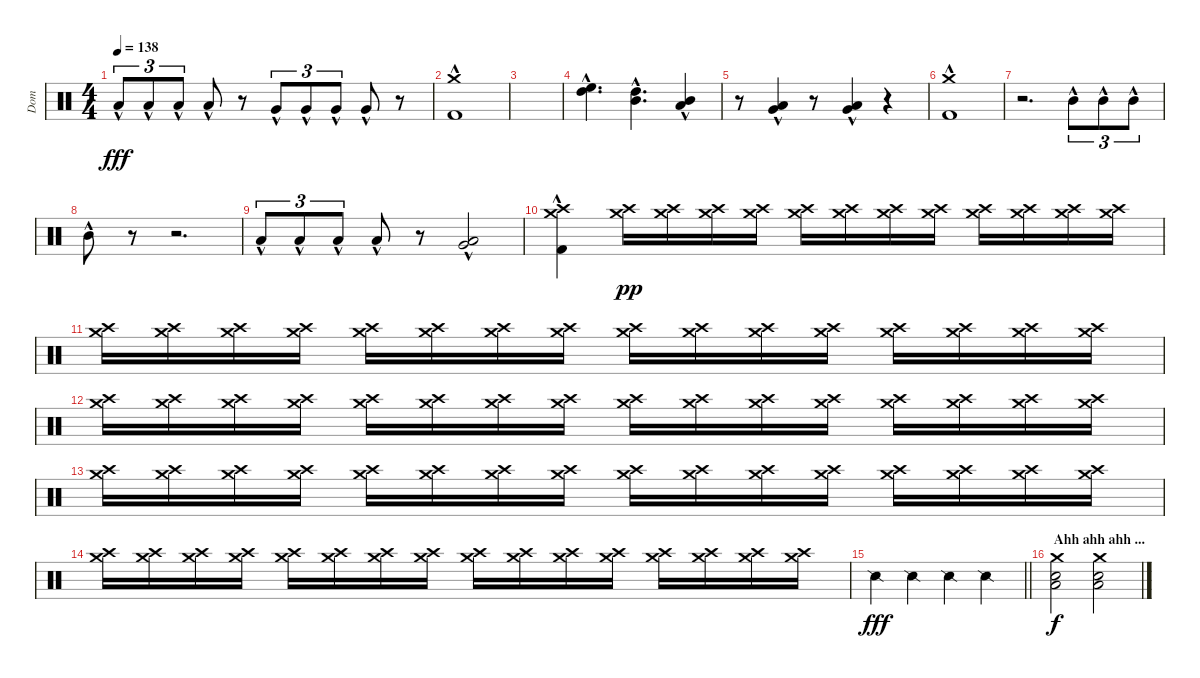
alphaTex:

\track ("Dom" "Dom") {instrument percussion}
\staff {score}
\articulation defaults
\ts (4 4)
\tempo 138
\clef neutral
\ks c "Low Tom (hit)"{hac}.8{tu (3 2) dy fff} "Low Tom (hit)"{hac}.8{tu (3 2)} "Low Tom (hit)"{hac}.8{tu (3 2)} "Low Tom (hit)"{hac}.8
r.8 "Very Low Tom (hit)"{hac}.8{tu (3 2)} "Very Low Tom (hit)"{hac}.8{tu (3 2)} "Very Low Tom (hit)"{hac}.8{tu (3 2)} "Very Low Tom (hit)"{hac}.8 r.8 |
("Crash medium (hit)"{hac} "Kick (hit) 2"{hac}).1 |
|
("High Floor Tom (hit)"{hac} "High Tom (hit)"{hac}).4{d} ("High Tom (hit)"{hac} "Mid Tom (hit)").4{d} ("Mid Tom (hit)"{hac} "Low Tom (hit)").4 |
r.8 ("Low Tom (hit)"{hac} "Very Low Tom (hit)").4 r.8 ("Very Low Tom (hit)"{hac} "Low Floor Tom (hit)").4 r.4 |
("Crash medium (hit)"{hac} "Kick (hit) 2"{hac}).1 |
r.2{d} "Mid Tom (hit)"{hac}.8{tu (3 2)} "Mid Tom (hit)"{hac}.8{tu (3 2)} "Mid Tom (hit)"{hac}.8{tu (3 2)} |
"Mid Tom (hit)"{hac}.8 r.8 r.2{d} |
"Low Tom (hit)"{hac}.8{tu (3 2)} "Low Tom (hit)"{hac}.8{tu (3 2)} "Low Tom (hit)"{hac}.8{tu (3 2)} "Low Tom (hit)"{hac}.8 r.8 ("Low Tom (hit)"{hac} "Very Low Tom (hit)"{hac}).2 |
("Crash medium (hit)"{hac} "Crash high (hit)"{hac} "Kick (hit) 2").4 ("Crash medium (hit)" "Crash high (hit)").16{dy pp} ("Crash high (hit)" "Crash medium (hit)").16 ("Crash medium (hit)" "Crash high (hit)").16 ("Crash high (hit)" "Crash medium (hit)").16 ("Crash medium (hit)" "Crash high (hit)").16 ("Crash high (hit)" "Crash medium (hit)").16 ("Crash medium (hit)" "Crash high (hit)").16 ("Crash high (hit)" "Crash medium (hit)").16 ("Crash medium (hit)" "Crash high (hit)").16 ("Crash high (hit)" "Crash medium (hit)").16 ("Crash medium (hit)" "Crash high (hit)").16 ("Crash high (hit)" "Crash medium (hit)").16 |
("Crash medium (hit)" "Crash high (hit)").16 ("Crash high (hit)" "Crash medium (hit)").16 ("Crash medium (hit)" "Crash high (hit)").16 ("Crash high (hit)" "Crash medium (hit)").16 ("Crash medium (hit)" "Crash high (hit)").16 ("Crash high (hit)" "Crash medium (hit)").16 ("Crash medium (hit)" "Crash high (hit)").16 ("Crash high (hit)" "Crash medium (hit)").16 ("Crash medium (hit)" "Crash high (hit)").16 ("Crash high (hit)" "Crash medium (hit)").16 ("Crash medium (hit)" "Crash high (hit)").16 ("Crash high (hit)" "Crash medium (hit)").16 ("Crash medium (hit)" "Crash high (hit)").16 ("Crash high (hit)" "Crash medium (hit)").16 ("Crash medium (hit)" "Crash high (hit)").16 ("Crash high (hit)" "Crash medium (hit)").16 |
("Crash medium (hit)" "Crash high (hit)").16 ("Crash high (hit)" "Crash medium (hit)").16 ("Crash medium (hit)" "Crash high (hit)").16 ("Crash high (hit)" "Crash medium (hit)").16 ("Crash medium (hit)" "Crash high (hit)").16 ("Crash high (hit)" "Crash medium (hit)").16 ("Crash medium (hit)" "Crash high (hit)").16 ("Crash high (hit)" "Crash medium (hit)").16 ("Crash medium (hit)" "Crash high (hit)").16 ("Crash high (hit)" "Crash medium (hit)").16 ("Crash medium (hit)" "Crash high (hit)").16 ("Crash high (hit)" "Crash medium (hit)").16 ("Crash medium (hit)" "Crash high (hit)").16 ("Crash high (hit)" "Crash medium (hit)").16 ("Crash medium (hit)" "Crash high (hit)").16 ("Crash high (hit)" "Crash medium (hit)").16 |
("Crash medium (hit)" "Crash high (hit)").16 ("Crash high (hit)" "Crash medium (hit)").16 ("Crash medium (hit)" "Crash high (hit)").16 ("Crash high (hit)" "Crash medium (hit)").16 ("Crash medium (hit)" "Crash high (hit)").16 ("Crash high (hit)" "Crash medium (hit)").16 ("Crash medium (hit)" "Crash high (hit)").16 ("Crash high (hit)" "Crash medium (hit)").16 ("Crash medium (hit)" "Crash high (hit)").16 ("Crash high (hit)" "Crash medium (hit)").16 ("Crash medium (hit)" "Crash high (hit)").16 ("Crash high (hit)" "Crash medium (hit)").16 ("Crash medium (hit)" "Crash high (hit)").16 ("Crash high (hit)" "Crash medium (hit)").16 ("Crash medium (hit)" "Crash high (hit)").16 ("Crash high (hit)" "Crash medium (hit)").16 |
("Crash medium (hit)" "Crash high (hit)").16 ("Crash high (hit)" "Crash medium (hit)").16 ("Crash medium (hit)" "Crash high (hit)").16 ("Crash high (hit)" "Crash medium (hit)").16 ("Crash medium (hit)" "Crash high (hit)").16 ("Crash high (hit)" "Crash medium (hit)").16 ("Crash medium (hit)" "Crash high (hit)").16 ("Crash high (hit)" "Crash medium (hit)").16 ("Crash medium (hit)" "Crash high (hit)").16 ("Crash high (hit)" "Crash medium (hit)").16 ("Crash medium (hit)" "Crash high (hit)").16 ("Crash high (hit)" "Crash medium (hit)").16 ("Crash medium (hit)" "Crash high (hit)").16 ("Crash high (hit)" "Crash medium (hit)").16 ("Crash medium (hit)" "Crash high (hit)").16 ("Crash high (hit)" "Crash medium (hit)").16 |
\barLineRight lightlight "Snare (side stick) 2".4{dy fff} "Snare (side stick) 2".4 "Snare (side stick) 2".4 "Snare (side stick) 2".4
|
\section ("" " Ahh ahh ahh ...")
("Low Floor Tom (hit)" "Snare (hit) 2" "Crash medium (hit)").2{dy f} ("Low Floor Tom (hit)" "Snare (hit) 2" "Crash medium (hit)").2
